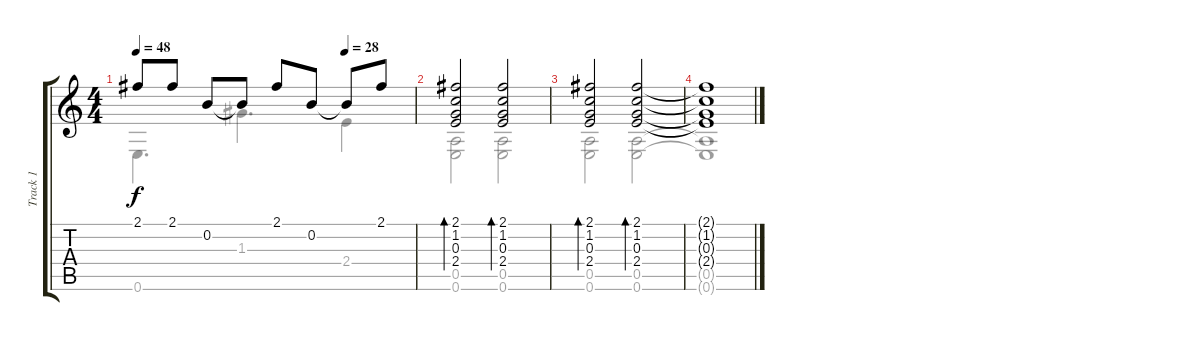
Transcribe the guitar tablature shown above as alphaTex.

\track ("Track 1" "Track 1") {instrument acousticguitarsteel}
\staff {score tabs}
\tuning (E4 B3 G3 D3 A2 E2) {hide}
\voice
\ts (4 4)
\tempo 48
\tempo (28 0.75)
\clef g2
\ks c
2.1{t}.8{dy f} 2.1.8 0.2.8 0.2{t}.8 2.1.8 0.2.8 0.2{t}.8 2.1.8 |
(2.1 1.2 0.3 2.4).2{bd 240 volume 8} (2.1 1.2 0.3 2.4).2{bd 240} |
(2.1 1.2 0.3 2.4).2{bd 240} (2.1 1.2 0.3 2.4).2{bd 240} |
(2.1{t} 1.2{t} 0.3{t} 2.4{t}).1
\voice
\clef g2
\ottava regular
\simile none
\ks c
0.6.4{d dy f} 1.3.4{d} 2.4.4 |
(0.5 0.6).2 (0.5 0.6).2 |
(0.5 0.6).2 (0.5 0.6).2 |
(0.5{t} 0.6{t}).1
